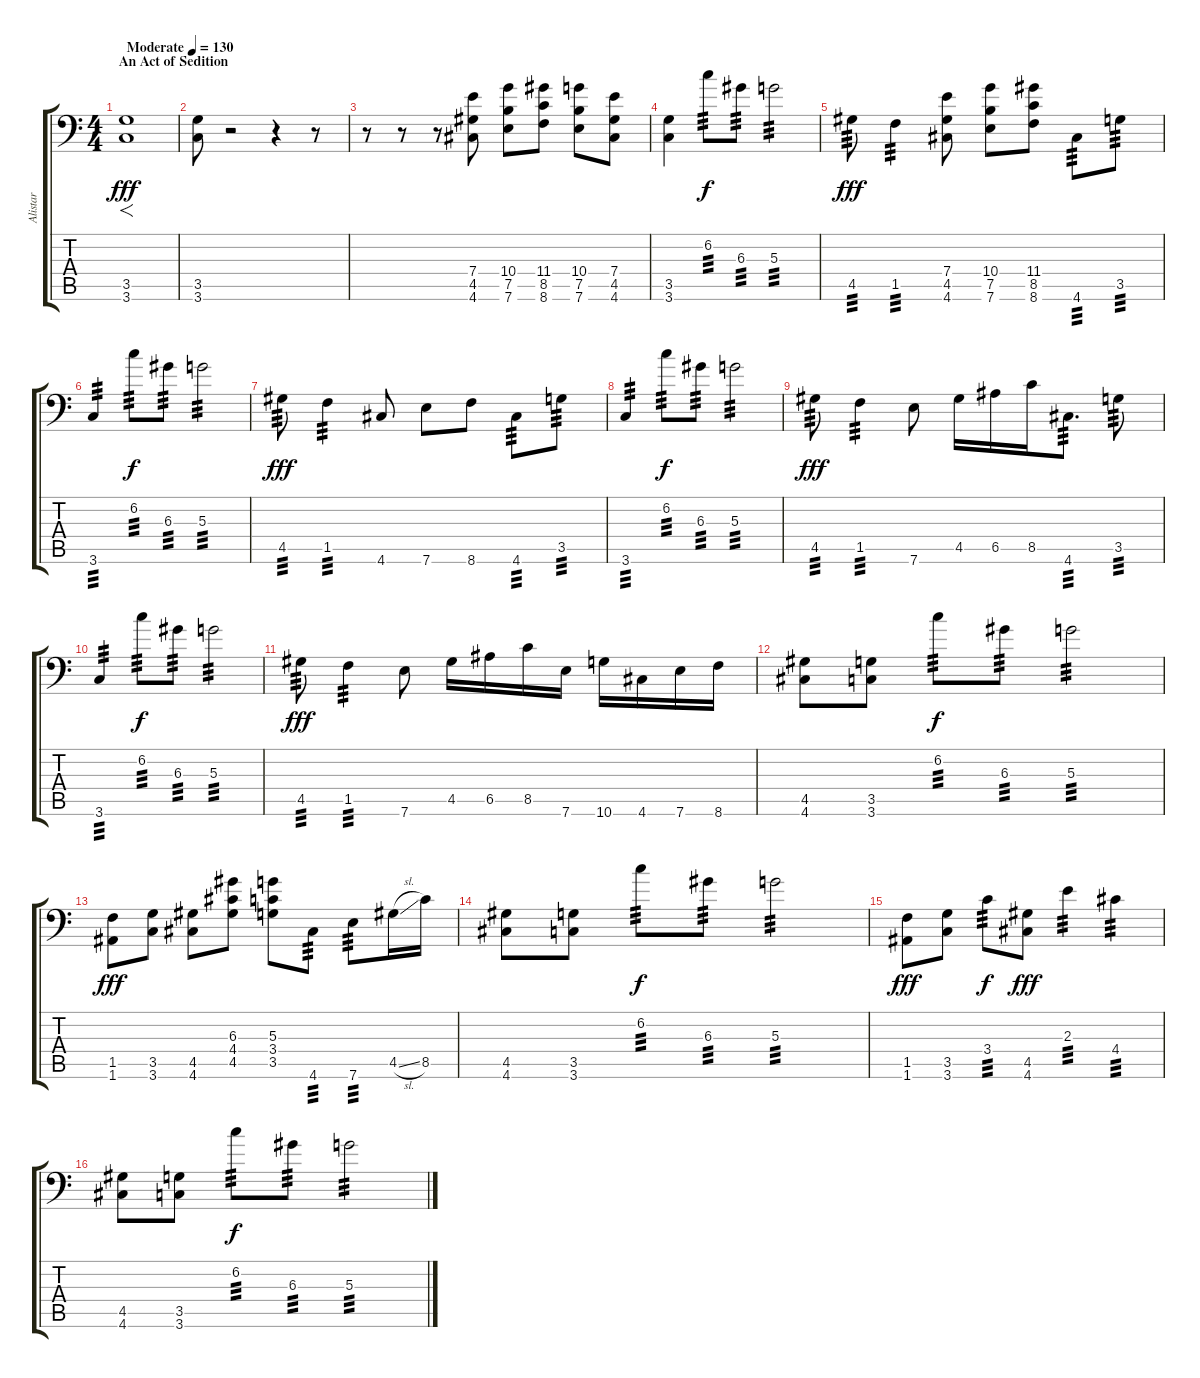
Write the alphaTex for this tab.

\track ("Alistar" "Alistar") {instrument overdrivenguitar}
\staff {score tabs}
\tuning (B3 Gb3 D3 A2 E2 A1) {hide}
\ts (4 4)
\section ("" "An Act of Sedition")
\tempo (130 "Moderate")
\tempo 120
\tempo (130 "Moderate")
\clef f4
\ks c
(3.5 3.6).1{f dy fff instrument overdrivenguitar} |
(3.5 3.6).8 r.2 r.4 r.8 |
r.8 r.8 r.8 (7.4 4.5 4.6).8 (10.4 7.5 7.6).8 (11.4 8.5 8.6).8 (10.4 7.5 7.6).8 (7.4 4.5 4.6).8 |
(3.5 3.6).4 6.2.8{tp 3 dy f} 6.3.8{tp 3} 5.3.2{tp 3} |
4.5.8{tp 3 dy fff} 1.5.4{tp 3} (7.4 4.5 4.6).8 (10.4 7.5 7.6).8 (11.4 8.5 8.6).8 4.6.8{tp 3} 3.5.8{tp 3} |
3.6.4{tp 3} 6.2.8{tp 3 dy f} 6.3.8{tp 3} 5.3.2{tp 3} |
4.5.8{tp 3 dy fff} 1.5.4{tp 3} 4.6.8 7.6.8 8.6.8 4.6.8{tp 3} 3.5.8{tp 3} |
3.6.4{tp 3} 6.2.8{tp 3 dy f} 6.3.8{tp 3} 5.3.2{tp 3} |
4.5.8{tp 3 dy fff} 1.5.4{tp 3} 7.6.8 4.5.16 6.5.16 8.5.16 4.6.8{d tp 3} 3.5.8{tp 3} |
3.6.4{tp 3} 6.2.8{tp 3 dy f} 6.3.8{tp 3} 5.3.2{tp 3} |
4.5.8{tp 3 dy fff} 1.5.4{tp 3} 7.6.8 4.5.16 6.5.16 8.5.16 7.6.16 10.6.16 4.6.16 7.6.16 8.6.16 |
(4.5 4.6).8 (3.5 3.6).8 6.2.8{tp 3 dy f} 6.3.8{tp 3} 5.3.2{tp 3} |
(1.5 1.6).8{dy fff} (3.5 3.6).8 (4.5 4.6).8 (6.3 4.4 4.5).8 (5.3 3.4 3.5).8 4.6.8{tp 3} 7.6.8{tp 3} 4.5{sl}.16 8.5.16 |
(4.5 4.6).8 (3.5 3.6).8 6.2.8{tp 3 dy f} 6.3.8{tp 3} 5.3.2{tp 3} |
(1.5 1.6).8{dy fff} (3.5 3.6).8 3.4.8{tp 3 dy f} (4.5 4.6).8{dy fff} 2.3.4{tp 3} 4.4.4{tp 3} |
(4.5 4.6).8 (3.5 3.6).8 6.2.8{tp 3 dy f} 6.3.8{tp 3} 5.3.2{tp 3}
